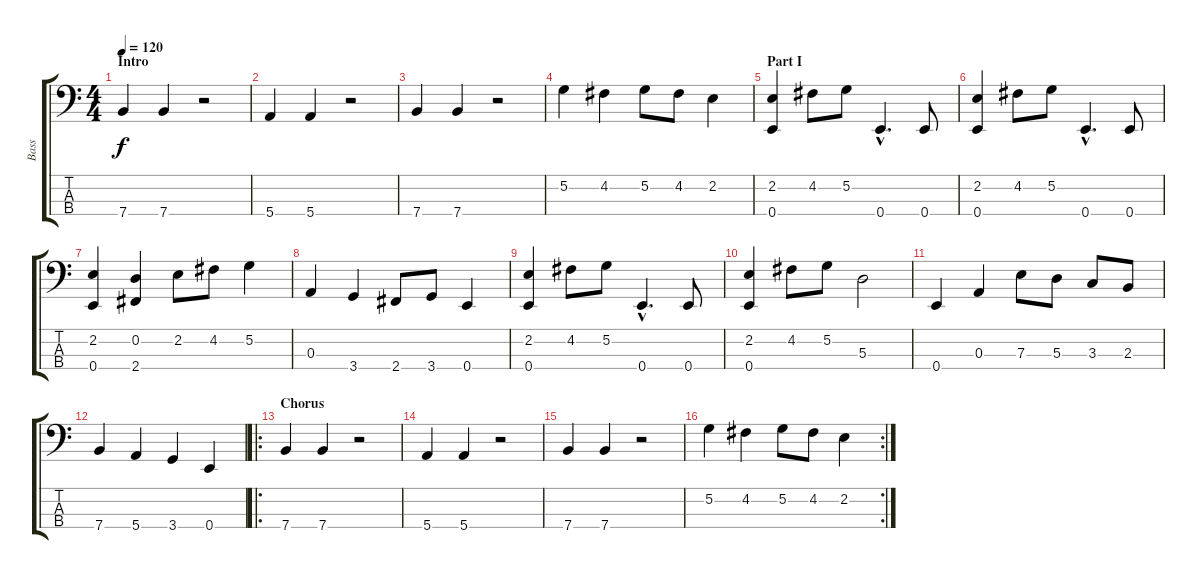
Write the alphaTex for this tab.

\track ("Bass" "Bass") {instrument fretlessbass}
\staff {score tabs}
\tuning (G2 D2 A1 E1) {hide}
\ts (4 4)
\section ("" "Intro")
\tempo 120
\clef f4
\ks c
7.4.4{dy f instrument fretlessbass} 7.4.4 r.2 |
5.4.4 5.4.4 r.2 |
7.4.4 7.4.4 r.2 |
5.2.4 4.2.4 5.2.8 4.2.8 2.2.4 |
\section ("" "Part I")
(2.2 0.4).4 4.2.8 5.2.8 0.4{hac}.4{d} 0.4.8 |
(2.2 0.4).4 4.2.8 5.2.8 0.4{hac}.4{d} 0.4.8 |
(2.2 0.4).4 (0.2 2.4).4 2.2.8 4.2.8 5.2.4 |
0.3.4 3.4.4 2.4.8 3.4.8 0.4.4 |
(2.2 0.4).4 4.2.8 5.2.8 0.4{hac}.4{d} 0.4.8 |
(2.2 0.4).4 4.2.8 5.2.8 5.3.2 |
0.4.4 0.3.4 7.3.8 5.3.8 3.3.8 2.3.8 |
7.4.4 5.4.4 3.4.4 0.4.4 |
\ro
\section ("" "Chorus")
7.4.4 7.4.4 r.2 |
5.4.4 5.4.4 r.2 |
7.4.4 7.4.4 r.2 |
\rc 2
5.2.4 4.2.4 5.2.8 4.2.8 2.2.4
